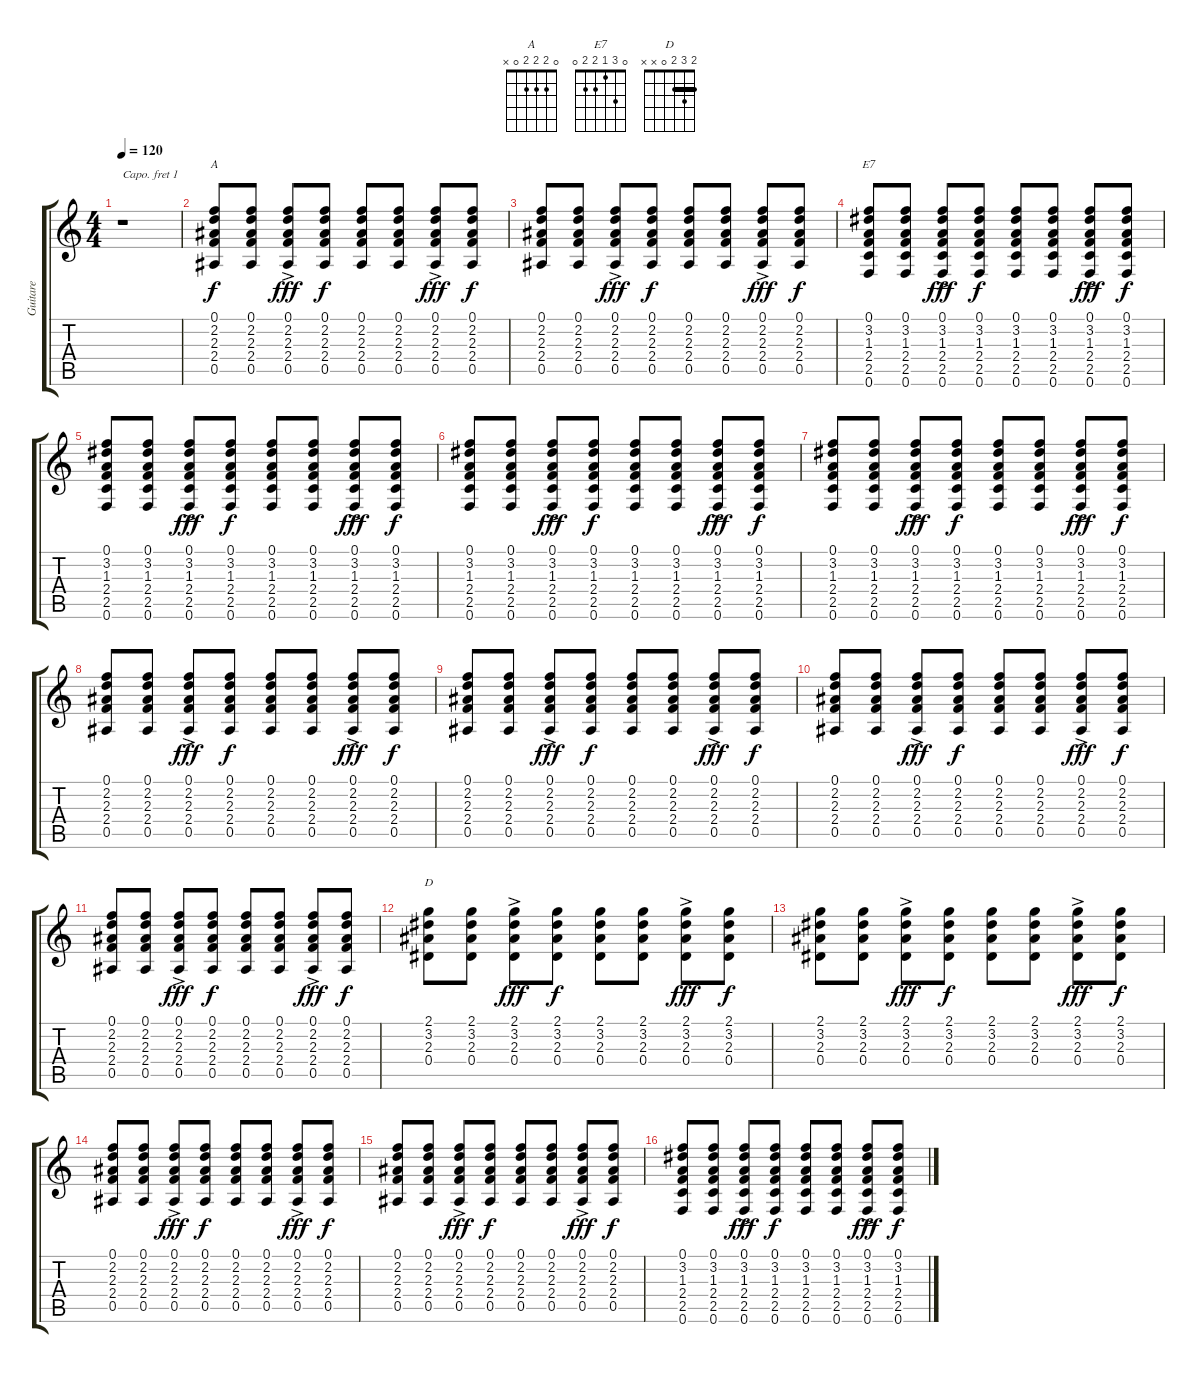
\track ("Guitare" "Guitare") {instrument acousticguitarnylon}
\staff {score tabs}
\capo 1
\tuning (E4 B3 G3 D3 A2 E2) {hide}
\chord ("A" 0 2 2 2 0 x)
\chord ("E7" 0 3 1 2 2 0)
\chord ("D" 2 3 2 0 x x) {barre 2}
\ts (4 4)
\tempo 120
\clef g2
\ks c
r.1{dy f instrument acousticguitarnylon} |
(0.1 2.2 2.3 2.4 0.5).8{ch "A"} (0.1 2.2 2.3 2.4 0.5).8 (0.1 2.2{ac} 2.3 2.4 0.5).8{dy fff} (0.1 2.2 2.3 2.4 0.5).8{dy f} (0.1 2.2 2.3 2.4 0.5).8 (0.1 2.2 2.3 2.4 0.5).8 (0.1 2.2 2.3{ac} 2.4 0.5).8{dy fff} (0.1 2.2 2.3 2.4 0.5).8{dy f} |
(0.1 2.2 2.3 2.4 0.5).8 (0.1 2.2 2.3 2.4 0.5).8 (0.1 2.2{ac} 2.3 2.4 0.5).8{dy fff} (0.1 2.2 2.3 2.4 0.5).8{dy f} (0.1 2.2 2.3 2.4 0.5).8 (0.1 2.2 2.3 2.4 0.5).8 (0.1 2.2{ac} 2.3 2.4 0.5).8{dy fff} (0.1 2.2 2.3 2.4 0.5).8{dy f} |
(0.1 3.2 1.3 2.4 2.5 0.6).8{ch "E7"} (0.1 3.2 1.3 2.4 2.5 0.6).8 (0.1 3.2{ac} 1.3 2.4 2.5 0.6).8{dy fff} (0.1 3.2 1.3 2.4 2.5 0.6).8{dy f} (0.1 3.2 1.3 2.4 2.5 0.6).8 (0.1 3.2 1.3 2.4 2.5 0.6).8 (0.1 3.2{ac} 1.3 2.4 2.5 0.6).8{dy fff} (0.1 3.2 1.3 2.4 2.5 0.6).8{dy f} |
(0.1 3.2 1.3 2.4 2.5 0.6).8 (0.1 3.2 1.3 2.4 2.5 0.6).8 (0.1 3.2 1.3 2.4{ac} 2.5 0.6).8{dy fff} (0.1 3.2 1.3 2.4 2.5 0.6).8{dy f} (0.1 3.2 1.3 2.4 2.5 0.6).8 (0.1 3.2 1.3 2.4 2.5 0.6).8 (0.1 3.2 1.3{ac} 2.4 2.5 0.6).8{dy fff} (0.1 3.2 1.3 2.4 2.5 0.6).8{dy f} |
(0.1 3.2 1.3 2.4 2.5 0.6).8 (0.1 3.2 1.3 2.4 2.5 0.6).8 (0.1 3.2 1.3 2.4{ac} 2.5 0.6).8{dy fff} (0.1 3.2 1.3 2.4 2.5 0.6).8{dy f} (0.1 3.2 1.3 2.4 2.5 0.6).8 (0.1 3.2 1.3 2.4 2.5 0.6).8 (0.1 3.2 1.3{ac} 2.4 2.5 0.6).8{dy fff} (0.1 3.2 1.3 2.4 2.5 0.6).8{dy f} |
(0.1 3.2 1.3 2.4 2.5 0.6).8 (0.1 3.2 1.3 2.4 2.5 0.6).8 (0.1 3.2 1.3 2.4{ac} 2.5 0.6).8{dy fff} (0.1 3.2 1.3 2.4 2.5 0.6).8{dy f} (0.1 3.2 1.3 2.4 2.5 0.6).8 (0.1 3.2 1.3 2.4 2.5 0.6).8 (0.1 3.2 1.3{ac} 2.4 2.5 0.6).8{dy fff} (0.1 3.2 1.3 2.4 2.5 0.6).8{dy f} |
(0.1 2.2 2.3 2.4 0.5).8 (0.1 2.2 2.3 2.4 0.5).8 (0.1 2.2{ac} 2.3 2.4 0.5).8{dy fff} (0.1 2.2 2.3 2.4 0.5).8{dy f} (0.1 2.2 2.3 2.4 0.5).8 (0.1 2.2 2.3 2.4 0.5).8 (0.1 2.2 2.3{ac} 2.4 0.5).8{dy fff} (0.1 2.2 2.3 2.4 0.5).8{dy f} |
(0.1 2.2 2.3 2.4 0.5).8 (0.1 2.2 2.3 2.4 0.5).8 (0.1 2.2{ac} 2.3 2.4 0.5).8{dy fff} (0.1 2.2 2.3 2.4 0.5).8{dy f} (0.1 2.2 2.3 2.4 0.5).8 (0.1 2.2 2.3 2.4 0.5).8 (0.1 2.2{ac} 2.3 2.4 0.5).8{dy fff} (0.1 2.2 2.3 2.4 0.5).8{dy f} |
(0.1 2.2 2.3 2.4 0.5).8 (0.1 2.2 2.3 2.4 0.5).8 (0.1 2.2{ac} 2.3 2.4 0.5).8{dy fff} (0.1 2.2 2.3 2.4 0.5).8{dy f} (0.1 2.2 2.3 2.4 0.5).8 (0.1 2.2 2.3 2.4 0.5).8 (0.1 2.2{ac} 2.3 2.4 0.5).8{dy fff} (0.1 2.2 2.3 2.4 0.5).8{dy f} |
(0.1 2.2 2.3 2.4 0.5).8 (0.1 2.2 2.3 2.4 0.5).8 (0.1 2.2{ac} 2.3 2.4 0.5).8{dy fff} (0.1 2.2 2.3 2.4 0.5).8{dy f} (0.1 2.2 2.3 2.4 0.5).8 (0.1 2.2 2.3 2.4 0.5).8 (0.1 2.2{ac} 2.3 2.4 0.5).8{dy fff} (0.1 2.2 2.3 2.4 0.5).8{dy f} |
(2.1 3.2 2.3 0.4).8{ch "D"} (2.1 3.2 2.3 0.4).8 (2.1{ac} 3.2 2.3 0.4).8{dy fff} (2.1 3.2 2.3 0.4).8{dy f} (2.1 3.2 2.3 0.4).8 (2.1 3.2 2.3 0.4).8 (2.1 3.2 2.3{ac} 0.4).8{dy fff} (2.1 3.2 2.3 0.4).8{dy f} |
(2.1 3.2 2.3 0.4).8 (2.1 3.2 2.3 0.4).8 (2.1{ac} 3.2 2.3 0.4).8{dy fff} (2.1 3.2 2.3 0.4).8{dy f} (2.1 3.2 2.3 0.4).8 (2.1 3.2 2.3 0.4).8 (2.1 3.2 2.3{ac} 0.4).8{dy fff} (2.1 3.2 2.3 0.4).8{dy f} |
(0.1 2.2 2.3 2.4 0.5).8 (0.1 2.2 2.3 2.4 0.5).8 (0.1 2.2{ac} 2.3 2.4 0.5).8{dy fff} (0.1 2.2 2.3 2.4 0.5).8{dy f} (0.1 2.2 2.3 2.4 0.5).8 (0.1 2.2 2.3 2.4 0.5).8 (0.1 2.2 2.3{ac} 2.4 0.5).8{dy fff} (0.1 2.2 2.3 2.4 0.5).8{dy f} |
(0.1 2.2 2.3 2.4 0.5).8 (0.1 2.2 2.3 2.4 0.5).8 (0.1 2.2{ac} 2.3 2.4 0.5).8{dy fff} (0.1 2.2 2.3 2.4 0.5).8{dy f} (0.1 2.2 2.3 2.4 0.5).8 (0.1 2.2 2.3 2.4 0.5).8 (0.1 2.2{ac} 2.3 2.4 0.5).8{dy fff} (0.1 2.2 2.3 2.4 0.5).8{dy f} |
(0.1 3.2 1.3 2.4 2.5 0.6).8 (0.1 3.2 1.3 2.4 2.5 0.6).8 (0.1 3.2{ac} 1.3 2.4 2.5 0.6).8{dy fff} (0.1 3.2 1.3 2.4 2.5 0.6).8{dy f} (0.1 3.2 1.3 2.4 2.5 0.6).8 (0.1 3.2 1.3 2.4 2.5 0.6).8 (0.1 3.2{ac} 1.3 2.4 2.5 0.6).8{dy fff} (0.1 3.2 1.3 2.4 2.5 0.6).8{dy f}
